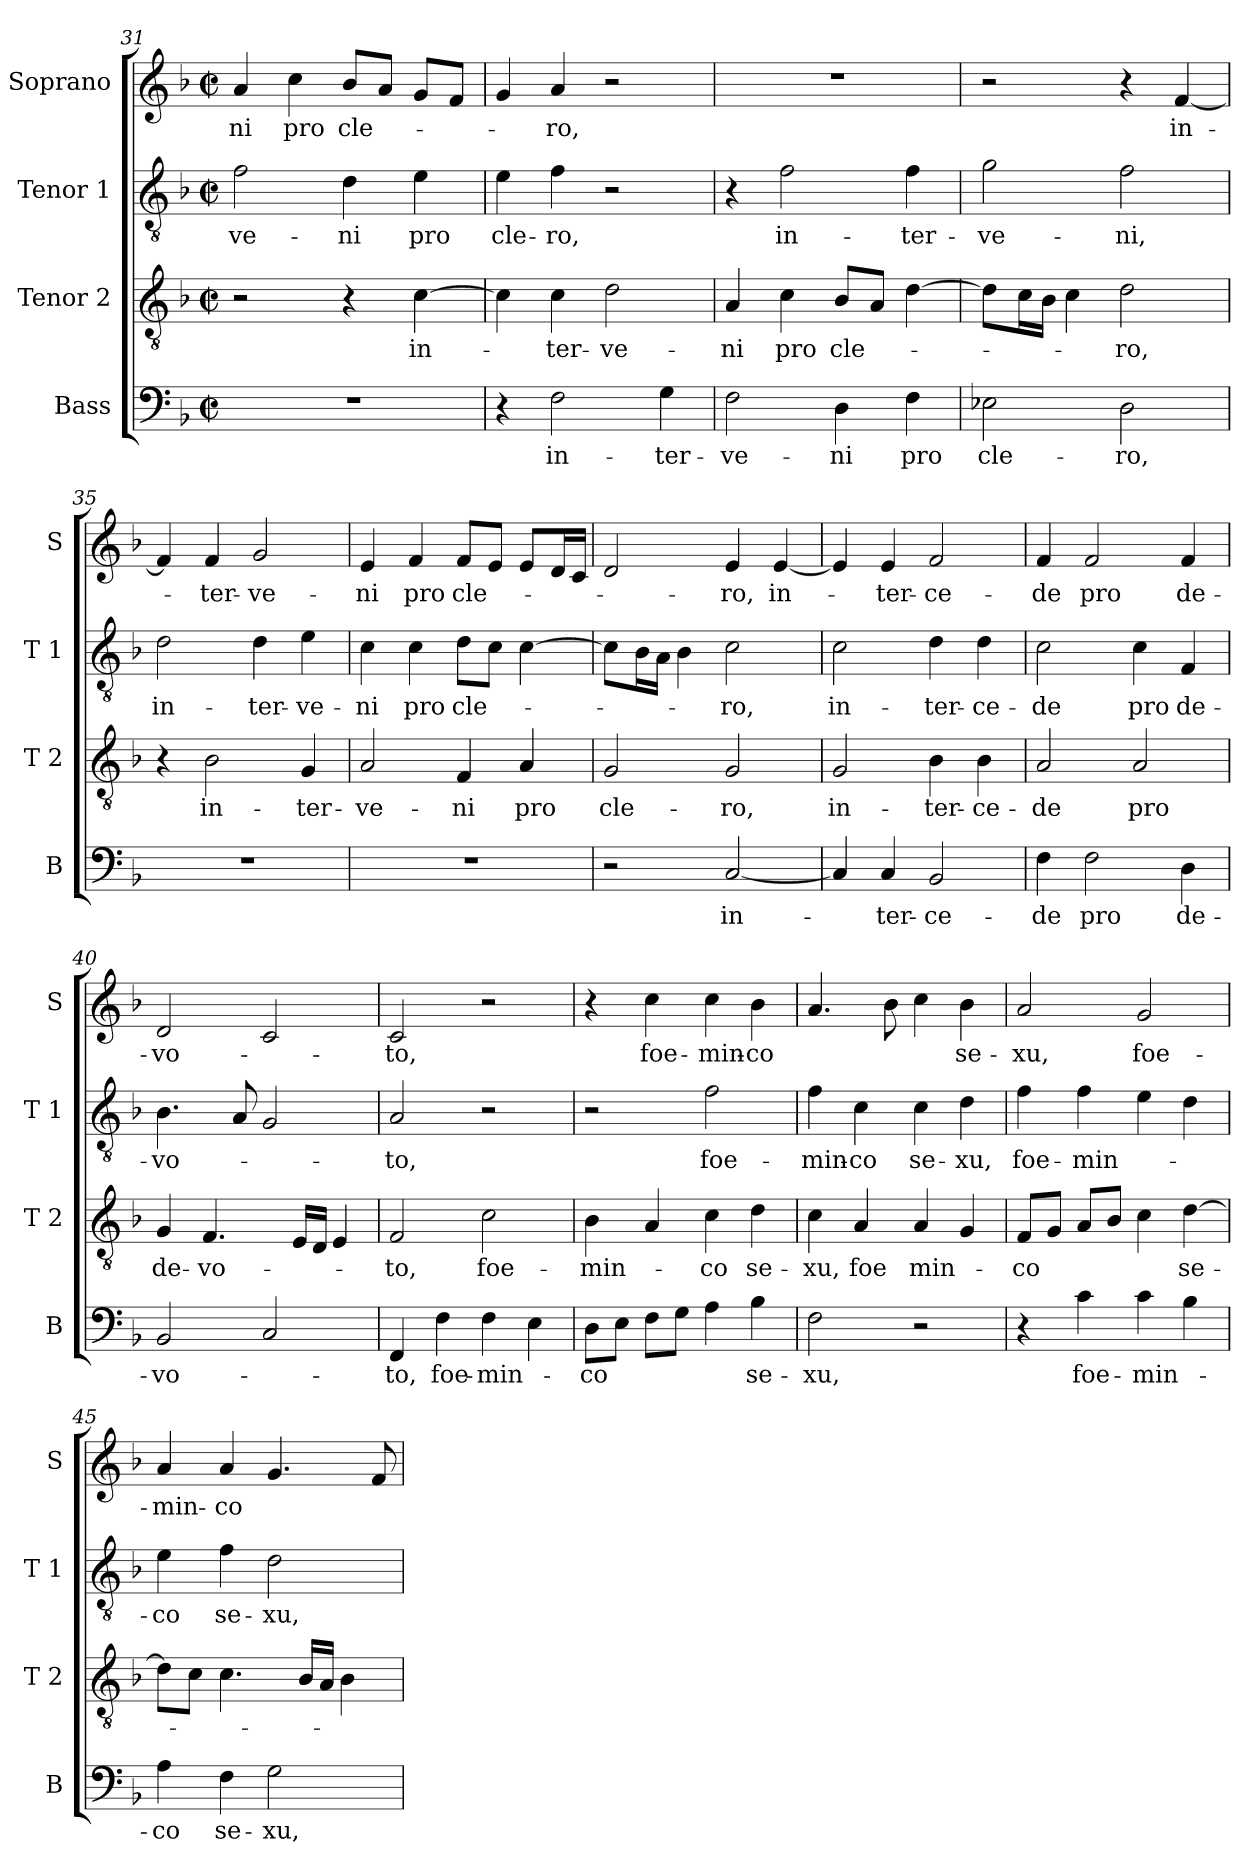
**kern	**text	**kern	**text	**kern	**text	**kern	**text
*part4	*part4	*part3	*part3	*part2	*part2	*part1	*part1
*staff4	*staff4	*staff3	*staff3	*staff2	*staff2	*staff1	*staff1
*I"Bass	*	*I"Tenor 2	*	*I"Tenor 1	*	*I"Soprano	*
*I'B	*	*I'T 2	*	*I'T 1	*	*I'S	*
!!LO:LB:g=z
*clefF4	*	*clefGv2	*	*clefGv2	*	*clefG2	*
*k[b-]	*	*k[b-]	*	*k[b-]	*	*k[b-]	*
*F:	*	*F:	*	*F:	*	*F:	*
*M2/2	*	*M2/2	*	*M2/2	*	*M2/2	*
*met(c|)	*	*met(c|)	*	*met(c|)	*	*met(c|)	*
=31	=31	=31	=31	=31	=31	=31	=31
!	!	!	!	!	!LO:LY:b	!	!LO:LY:b
1r	.	2r	.	2f\	-ve-	4a/	-ni
!	!	!	!	!	!	!	!LO:LY:b
.	.	.	.	.	.	4cc\	pro
!	!	!	!	!	!LO:LY:b	!	!LO:LY:b
.	.	4r	.	4d\	-ni	8b-/L	cle-
.	.	.	.	.	.	8a/J	.
!	!	!	!LO:LY:b	!	!LO:LY:b	!	!
.	.	[4c\	in-	4e\	pro	8g/L	.
.	.	.	.	.	.	8f/J	.
=32	=32	=32	=32	=32	=32	=32	=32
!	!	!	!	!	!LO:LY:b	!	!
4r	.	4c\]	.	4e\	cle-	4g/	.
!	!LO:LY:b	!	!LO:LY:b	!	!LO:LY:b	!	!LO:LY:b
2F\	in-	4c\	-ter-	4f\	-ro,	4a/	-ro,
!	!	!	!LO:LY:b	!	!	!	!
.	.	2d\	-ve-	2r	.	2r	.
!	!LO:LY:b	!	!	!	!	!	!
4G\	-ter-	.	.	.	.	.	.
=33	=33	=33	=33	=33	=33	=33	=33
!	!LO:LY:b	!	!LO:LY:b	!	!	!	!
2F\	-ve-	4A/	-ni	4r	.	1r	.
!	!	!	!LO:LY:b	!	!LO:LY:b	!	!
.	.	4c\	pro	2f\	in-	.	.
!	!LO:LY:b	!	!LO:LY:b	!	!	!	!
4D\	-ni	8B-/L	cle-	.	.	.	.
.	.	8A/J	.	.	.	.	.
!	!LO:LY:b	!	!	!	!LO:LY:b	!	!
4F\	pro	[4d\	.	4f\	-ter-	.	.
=34	=34	=34	=34	=34	=34	=34	=34
!	!LO:LY:b	!	!	!	!LO:LY:b	!	!
2E-X\	cle-	8d\L]	.	2g\	-ve-	2r	.
.	.	16c\L	.	.	.	.	.
.	.	16B-\JJ	.	.	.	.	.
.	.	4c\	.	.	.	.	.
!	!LO:LY:b	!	!LO:LY:b	!	!LO:LY:b	!	!
2D\	-ro,	2d\	-ro,	2f\	-ni,	4r	.
!	!	!	!	!	!	!	!LO:LY:b
.	.	.	.	.	.	[4f/	in-
=35	=35	=35	=35	=35	=35	=35	=35
!	!	!	!	!	!LO:LY:b	!	!
1r	.	4r	.	2d\	in-	4f/]	.
!	!	!	!LO:LY:b	!	!	!	!LO:LY:b
.	.	2B-\	in-	.	.	4f/	-ter-
!	!	!	!	!	!LO:LY:b	!	!LO:LY:b
.	.	.	.	4d\	-ter-	2g/	-ve-
!	!	!	!LO:LY:b	!	!LO:LY:b	!	!
.	.	4G/	-ter-	4e\	-ve-	.	.
=36	=36	=36	=36	=36	=36	=36	=36
!	!	!	!LO:LY:b	!	!LO:LY:b	!	!LO:LY:b
1r	.	2A/	-ve-	4c\	-ni	4e/	-ni
!	!	!	!	!	!LO:LY:b	!	!LO:LY:b
.	.	.	.	4c\	pro	4f/	pro
!	!	!	!LO:LY:b	!	!LO:LY:b	!	!LO:LY:b
.	.	4F/	-ni	8d\L	cle-	8f/L	cle-
.	.	.	.	8c\J	.	8e/J	.
!	!	!	!LO:LY:b	!	!	!	!
.	.	4A/	pro	[4c\	.	8e/L	.
.	.	.	.	.	.	16d/L	.
.	.	.	.	.	.	16c/JJ	.
=37	=37	=37	=37	=37	=37	=37	=37
!	!	!	!LO:LY:b	!	!	!	!
2r	.	2G/	cle-	8c\L]	.	2d/	.
.	.	.	.	16B-\L	.	.	.
.	.	.	.	16A\JJ	.	.	.
.	.	.	.	4B-\	.	.	.
!	!LO:LY:b	!	!LO:LY:b	!	!LO:LY:b	!	!LO:LY:b
[2C/	in-	2G/	-ro,	2c\	-ro,	4e/	-ro,
!	!	!	!	!	!	!	!LO:LY:b
.	.	.	.	.	.	[4e/	in-
!!LO:LB:g=z
=38	=38	=38	=38	=38	=38	=38	=38
!	!	!	!LO:LY:b	!	!LO:LY:b	!	!
4C/]	.	2G/	in-	2c\	in-	4e/]	.
!	!LO:LY:b	!	!	!	!	!	!LO:LY:b
4C/	-ter-	.	.	.	.	4e/	-ter-
!	!LO:LY:b	!	!LO:LY:b	!	!LO:LY:b	!	!LO:LY:b
2BB-/	-ce-	4B-\	-ter-	4d\	-ter-	2f/	-ce-
!	!	!	!LO:LY:b	!	!LO:LY:b	!	!
.	.	4B-\	-ce-	4d\	-ce-	.	.
=39	=39	=39	=39	=39	=39	=39	=39
!	!LO:LY:b	!	!LO:LY:b	!	!LO:LY:b	!	!LO:LY:b
4F\	-de	2A/	-de	2c\	-de	4f/	-de
!	!LO:LY:b	!	!	!	!	!	!LO:LY:b
2F\	pro	.	.	.	.	2f/	pro
!	!	!	!LO:LY:b	!	!LO:LY:b	!	!
.	.	2A/	pro	4c\	pro	.	.
!	!LO:LY:b	!	!	!	!LO:LY:b	!	!LO:LY:b
4D\	de-	.	.	4F/	de-	4f/	de-
=40	=40	=40	=40	=40	=40	=40	=40
!	!LO:LY:b	!	!LO:LY:b	!	!LO:LY:b	!	!LO:LY:b
2BB-/	-vo-	4G/	de-	4.B-\	-vo-	2d/	-vo-
!	!	!	!LO:LY:b	!	!	!	!
.	.	4.F/	-vo-	.	.	.	.
.	.	.	.	8A/	.	.	.
2C/	.	.	.	2G/	.	2c/	.
.	.	16E/LL	.	.	.	.	.
.	.	16D/JJ	.	.	.	.	.
.	.	4E/	.	.	.	.	.
=41	=41	=41	=41	=41	=41	=41	=41
!	!LO:LY:b	!	!LO:LY:b	!	!LO:LY:b	!	!LO:LY:b
4FF/	-to,	2F/	-to,	2A/	-to,	2c/	-to,
!	!LO:LY:b	!	!	!	!	!	!
4F\	foe-	.	.	.	.	.	.
!	!LO:LY:b	!	!LO:LY:b	!	!	!	!
4F\	-min-	2c\	foe-	2r	.	2r	.
4E\	.	.	.	.	.	.	.
=42	=42	=42	=42	=42	=42	=42	=42
!	!LO:LY:b	!	!LO:LY:b	!	!	!	!
8D\L	-co	4B-\	-min-	2r	.	4r	.
8E\J	.	.	.	.	.	.	.
!	!	!	!	!	!	!	!LO:LY:b
8F\L	.	4A/	.	.	.	4cc\	foe-
8G\J	.	.	.	.	.	.	.
!	!	!	!LO:LY:b	!	!LO:LY:b	!	!LO:LY:b
4A\	.	4c\	-co	2f\	foe-	4cc\	-min-
!	!LO:LY:b	!	!LO:LY:b	!	!	!	!LO:LY:b
4B-\	se-	4d\	se-	.	.	4b-\	-co
=43	=43	=43	=43	=43	=43	=43	=43
!	!LO:LY:b	!	!LO:LY:b	!	!LO:LY:b	!	!
2F\	-xu,	4c\	-xu,	4f\	-min-	4.a/	.
!	!	!	!LO:LY:b	!	!LO:LY:b	!	!
.	.	4A/	foe	4c\	-co	.	.
.	.	.	.	.	.	8b-\	.
!	!	!	!LO:LY:b	!	!LO:LY:b	!	!
2r	.	4A/	min-	4c\	se-	4cc\	.
!	!	!	!	!	!LO:LY:b	!	!LO:LY:b
.	.	4G/	.	4d\	-xu,	4b-\	se-
!!LO:PB:g=z
=44	=44	=44	=44	=44	=44	=44	=44
!	!	!	!LO:LY:b	!	!LO:LY:b	!	!LO:LY:b
4r	.	8F/L	-co	4f\	foe-	2a/	-xu,
.	.	8G/J	.	.	.	.	.
!	!LO:LY:b	!	!	!	!LO:LY:b	!	!
4c\	foe-	8A/L	.	4f\	-min-	.	.
.	.	8B-/J	.	.	.	.	.
!	!LO:LY:b	!	!	!	!	!	!LO:LY:b
4c\	-min-	4c\	.	4e\	.	2g/	foe-
!	!	!	!LO:LY:b	!	!	!	!
4B-\	.	[4d\	se-	4d\	.	.	.
=45	=45	=45	=45	=45	=45	=45	=45
!	!LO:LY:b	!	!	!	!LO:LY:b	!	!LO:LY:b
4A\	-co	8d\L]	.	4e\	-co	4a/	-min-
.	.	8c\J	.	.	.	.	.
!	!LO:LY:b	!	!	!	!LO:LY:b	!	!LO:LY:b
4F\	se-	4.c\	.	4f\	se-	4a/	-co
!	!LO:LY:b	!	!	!	!LO:LY:b	!	!
2G\	-xu,	.	.	2d\	-xu,	4.g/	.
.	.	16B-/LL	.	.	.	.	.
.	.	16A/JJ	.	.	.	.	.
.	.	4B-\	.	.	.	.	.
.	.	.	.	.	.	8f/	.
=	=	=	=	=	=	=	=
*-	*-	*-	*-	*-	*-	*-	*-
